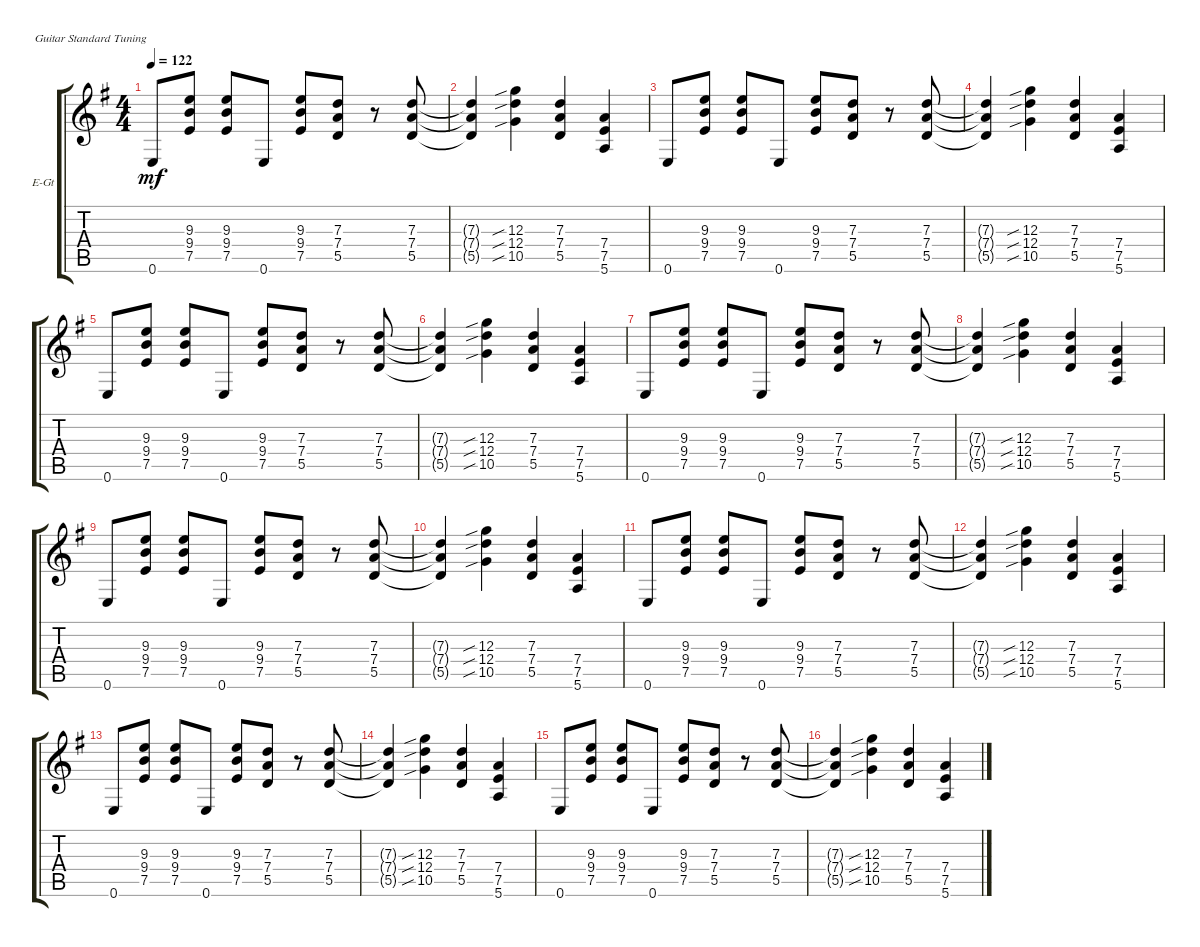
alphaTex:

\defaultSystemsLayout 4
\bracketExtendMode groupsimilarinstruments
\firstSystemTrackNameOrientation horizontal
\otherSystemsTrackNameOrientation horizontal
\track ("VINNIE VINCENT" "E-Gt") {solo instrument distortionguitar}
\staff {score tabs}
\tuning (E4 B3 G3 D3 A2 E2)
\ts (4 4)
\tempo 122
\clef g2
\ks g
0.6.8{dy mf} (7.5 9.4 9.3).8 (7.5 9.4 9.3).8 0.6.8 (7.5 9.4 9.3).8 (5.5 7.4 7.3).8 r.8 (5.5 7.4 7.3).8 |
(5.5{t} 7.4{t} 7.3{t}).4 (10.5{sib} 12.4{sib} 12.3{sib}).4 (5.5 7.4 7.3).4 (7.4 7.5 5.6).4 |
0.6.8 (7.5 9.4 9.3).8 (7.5 9.4 9.3).8 0.6.8 (7.5 9.4 9.3).8 (5.5 7.4 7.3).8 r.8 (5.5 7.4 7.3).8 |
(5.5{t} 7.4{t} 7.3{t}).4 (10.5{sib} 12.4{sib} 12.3{sib}).4 (5.5 7.4 7.3).4 (7.4 7.5 5.6).4 |
0.6.8 (7.5 9.4 9.3).8 (7.5 9.4 9.3).8 0.6.8 (7.5 9.4 9.3).8 (5.5 7.4 7.3).8 r.8 (5.5 7.4 7.3).8 |
(5.5{t} 7.4{t} 7.3{t}).4 (10.5{sib} 12.4{sib} 12.3{sib}).4 (5.5 7.4 7.3).4 (7.4 7.5 5.6).4 |
0.6.8 (7.5 9.4 9.3).8 (7.5 9.4 9.3).8 0.6.8 (7.5 9.4 9.3).8 (5.5 7.4 7.3).8 r.8 (5.5 7.4 7.3).8 |
(5.5{t} 7.4{t} 7.3{t}).4 (10.5{sib} 12.4{sib} 12.3{sib}).4 (5.5 7.4 7.3).4 (7.4 7.5 5.6).4 |
0.6.8 (7.5 9.4 9.3).8 (7.5 9.4 9.3).8 0.6.8 (7.5 9.4 9.3).8 (5.5 7.4 7.3).8 r.8 (5.5 7.4 7.3).8 |
(5.5{t} 7.4{t} 7.3{t}).4 (10.5{sib} 12.4{sib} 12.3{sib}).4 (5.5 7.4 7.3).4 (7.4 7.5 5.6).4 |
0.6.8 (7.5 9.4 9.3).8 (7.5 9.4 9.3).8 0.6.8 (7.5 9.4 9.3).8 (5.5 7.4 7.3).8 r.8 (5.5 7.4 7.3).8 |
(5.5{t} 7.4{t} 7.3{t}).4 (10.5{sib} 12.4{sib} 12.3{sib}).4 (5.5 7.4 7.3).4 (7.4 7.5 5.6).4 |
0.6.8 (7.5 9.4 9.3).8 (7.5 9.4 9.3).8 0.6.8 (7.5 9.4 9.3).8 (5.5 7.4 7.3).8 r.8 (5.5 7.4 7.3).8 |
(5.5{t} 7.4{t} 7.3{t}).4 (10.5{sib} 12.4{sib} 12.3{sib}).4 (5.5 7.4 7.3).4 (7.4 7.5 5.6).4 |
0.6.8 (7.5 9.4 9.3).8 (7.5 9.4 9.3).8 0.6.8 (7.5 9.4 9.3).8 (5.5 7.4 7.3).8 r.8 (5.5 7.4 7.3).8 |
(5.5{t} 7.4{t} 7.3{t}).4 (10.5{sib} 12.4{sib} 12.3{sib}).4 (5.5 7.4 7.3).4 (7.4 7.5 5.6).4
